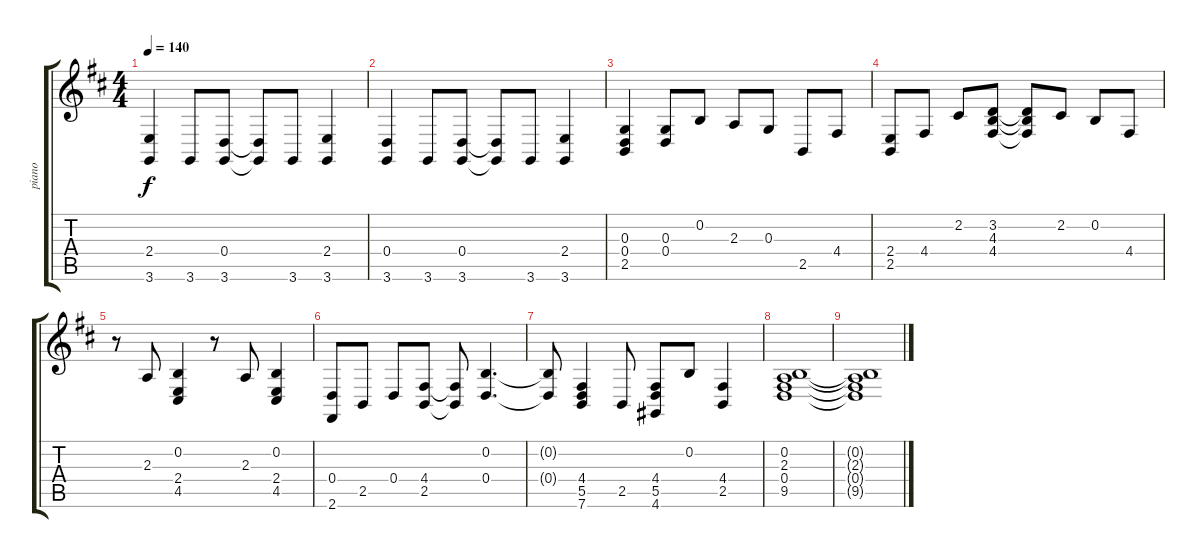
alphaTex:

\track ("piano" "piano") {instrument electricgrandpiano}
\staff {score tabs}
\tuning (E4 B3 G3 D3 A2 E2) {hide}
\ts (4 4)
\tempo 140
\clef g2
\ks d
(2.4 3.6).4{dy f} 3.6.8 (0.4 3.6).8 (0.4{t} 3.6{t}).8 3.6.8 (2.4 3.6).4 |
(0.4 3.6).4 3.6.8 (0.4 3.6).8 (0.4{t} 3.6{t}).8 3.6.8 (2.4 3.6).4 |
(0.3 0.4 2.5).4 (0.3 0.4).8 0.2.8 2.3.8 0.3.8 2.5.8 4.4.8 |
(2.4 2.5).8 4.4.8 2.2.8 (3.2 4.3 4.4).8 (3.2{t} 4.3{t} 4.4{t}).8 2.2.8 0.2.8 4.4.8 |
r.8 2.3.8 (0.2 2.4 4.5).4 r.8 2.3.8 (0.2 2.4 4.5).4 |
(0.4 2.6).8 2.5.8 0.4.8 (4.4 2.5).8 (4.4{t} 2.5{t}).8 (0.2 0.4).4{d} |
(0.2{t} 0.4{t}).8 (4.4 5.5 7.6).4 2.5.8 (4.4 5.5 4.6).8 0.2.8 (4.4 2.5).4 |
(0.2 2.3 0.4 9.5).1 |
(0.2{t} 2.3{t} 0.4{t} 9.5{t}).1
